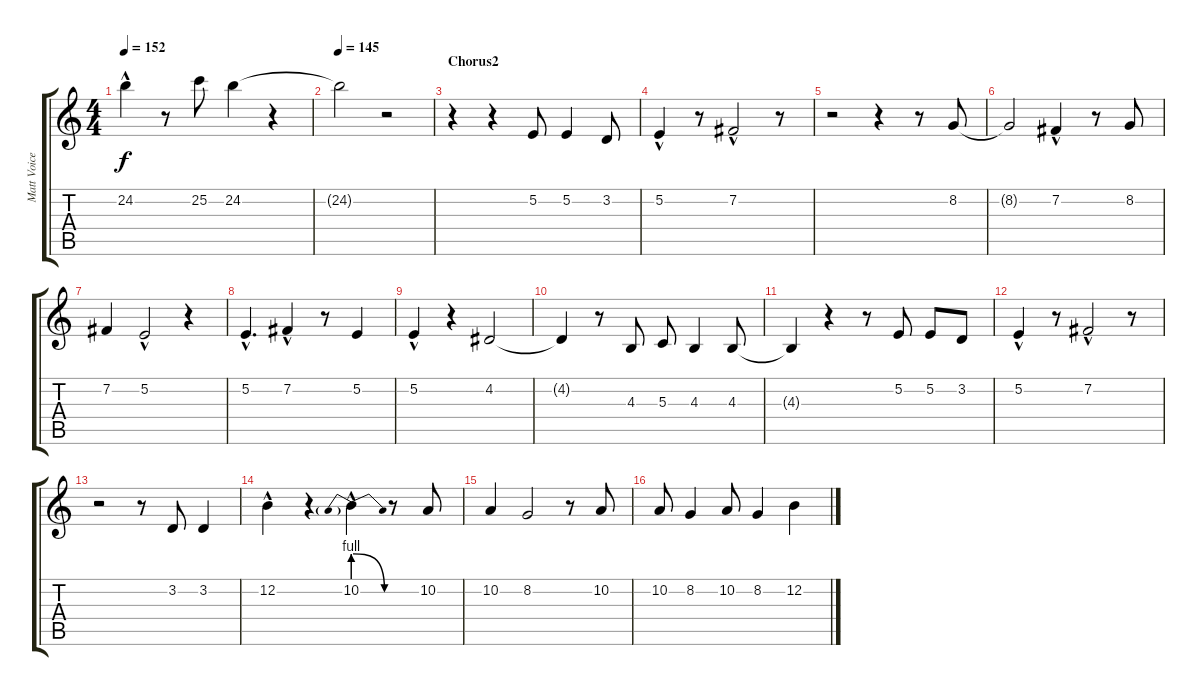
\track ("Matt Voice" "Matt Voice") {instrument synthvoice}
\staff {score tabs}
\tuning (E4 B3 G3 D3 A2 E2) {hide}
\ts (4 4)
\tempo 152
\clef g2
\ks c
24.2{hac}.4{dy f} r.8 25.2.8 24.2.4 r.4 |
\tempo 145
24.2{t}.2 r.2 |
\section ("" "Chorus2")
r.4 r.4 5.2.8 5.2.4 3.2.8 |
5.2{hac}.4 r.8 7.2{hac}.2 r.8 |
r.2 r.4 r.8 8.2.8 |
8.2{t}.2 7.2{hac}.4 r.8 8.2.8 |
7.2.4 5.2{hac}.2 r.4 |
5.2{hac}.4{d} 7.2{hac}.4 r.8 5.2.4 |
5.2{hac}.4 r.4 4.2.2 |
4.2{t}.4 r.8 4.3.8 5.3.8 4.3.4 4.3.8 |
4.3{t}.4 r.4 r.8 5.2.8 5.2.8 3.2.8 |
5.2{hac}.4 r.8 7.2{hac}.2 r.8 |
r.2 r.8 3.2.8 3.2.4 |
12.2{hac}.4 r.4 10.2{be (prebendrelease 0 4 60 0) hac}.4 r.8 10.2.8 |
10.2.4 8.2.2 r.8 10.2.8 |
10.2.8 8.2.4 10.2.8 8.2.4 12.2.4
